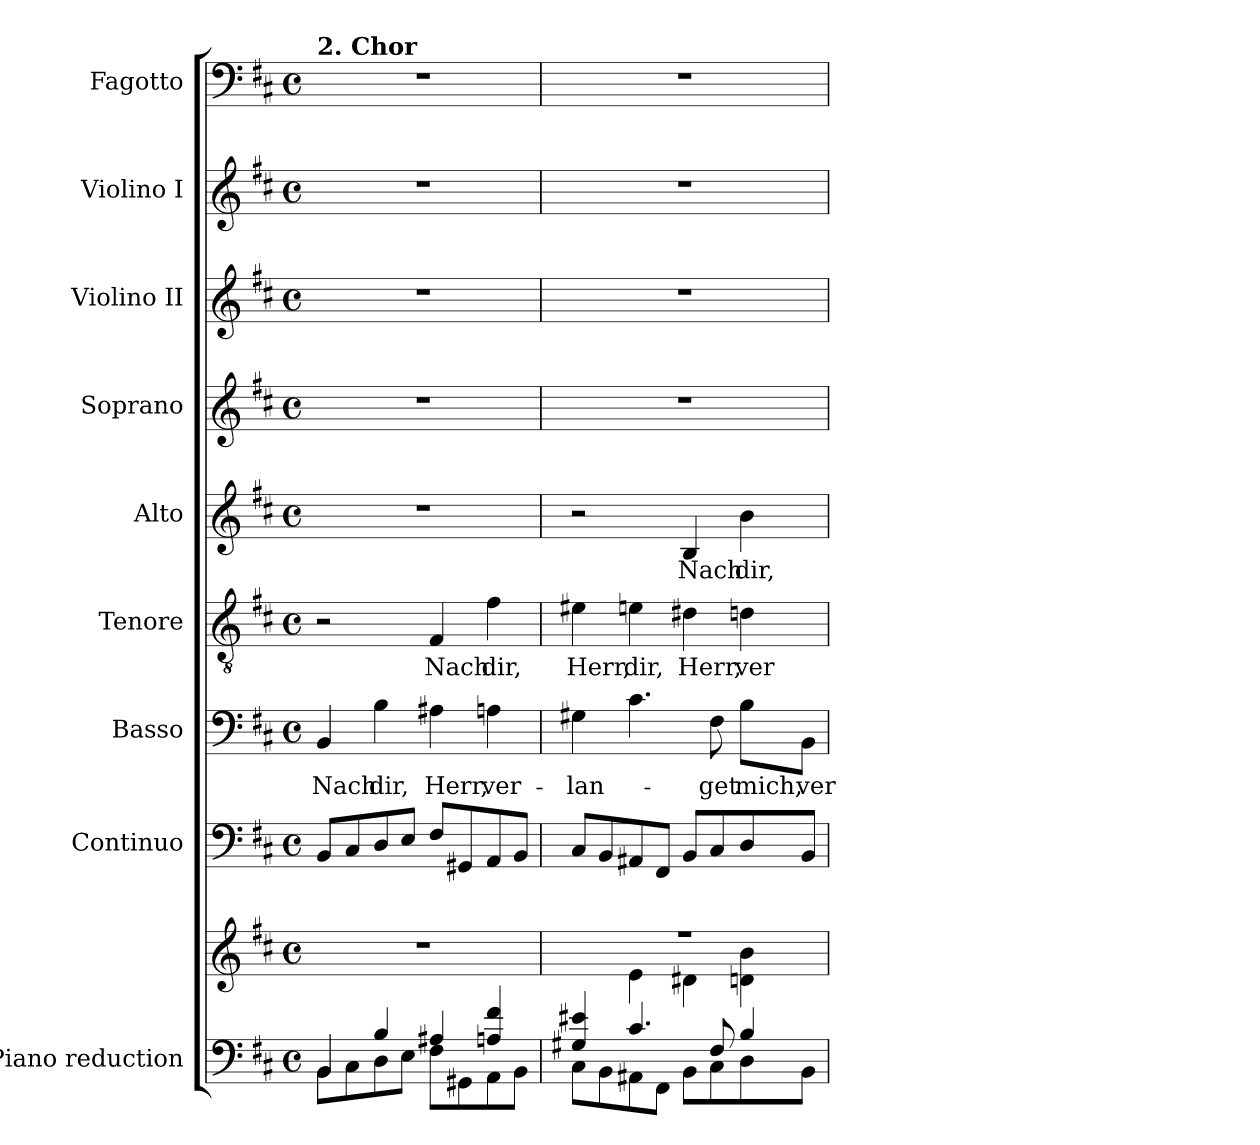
**kern	**kern	**kern	**kern	**text	**kern	**text	**kern	**text	**kern	**kern	**kern	**kern
*part9	*part9	*part8	*part7	*part7	*part6	*part6	*part5	*part5	*part4	*part3	*part2	*part1
*staff10	*staff9	*staff8	*staff7	*staff7	*staff6	*staff6	*staff5	*staff5	*staff4	*staff3	*staff2	*staff1
*I"Piano reduction	*	*I"Continuo	*I"Basso	*	*I"Tenore	*	*I"Alto	*	*I"Soprano	*I"Violino II	*I"Violino I	*I"Fagotto
*I'Pno	*	*	*	*	*	*	*	*	*	*I'Vln	*I'Vln	*
*clefF4	*clefG2	*clefF4	*clefF4	*	*clefGv2	*	*clefG2	*	*clefG2	*clefG2	*clefG2	*clefF4
*k[f#c#]	*k[f#c#]	*k[f#c#]	*k[f#c#]	*	*k[f#c#]	*	*k[f#c#]	*	*k[f#c#]	*k[f#c#]	*k[f#c#]	*k[f#c#]
*M4/4	*M4/4	*M4/4	*M4/4	*	*M4/4	*	*M4/4	*	*M4/4	*M4/4	*M4/4	*M4/4
*met(c)	*met(c)	*met(c)	*met(c)	*	*met(c)	*	*met(c)	*	*met(c)	*met(c)	*met(c)	*met(c)
=1	=1	=1	=1	=1	=1	=1	=1	=1	=1	=1	=1	=1
*^	*	*	*	*	*	*	*	*	*	*	*	*
!	!	!	!	!	!	!	!	!	!	!	!	!	!LO:TX:a:B:t=2. Chor
!	!	!	!	!	!LO:LY:b	!	!	!	!	!	!	!	!
4BB/	8BB\L	1r	8BB/L	4BB/	Nach	2r	.	1r	.	1r	1r	1r	1r
.	8C#\	.	8C#/	.	.	.	.	.	.	.	.	.	.
!	!	!	!	!	!LO:LY:b	!	!	!	!	!	!	!	!
4B!/	8D\	.	8D/	4B\	dir,	.	.	.	.	.	.	.	.
.	8E\J	.	8E/J	.	.	.	.	.	.	.	.	.	.
!	!	!	!	!	!LO:LY:b	!	!LO:LY:b	!	!	!	!	!	!
4A#X!/	8F#\L	.	8F#/L	4A#X\	Herr,	4F#/	Nach	.	.	.	.	.	.
.	8GG#X\	.	8GG#X/	.	.	.	.	.	.	.	.	.	.
!	!	!	!	!	!LO:LY:b	!	!LO:LY:b	!	!	!	!	!	!
4An!/ 4f#!/	8AA\	.	8AA/	4An\	ver-	4f#\	dir,	.	.	.	.	.	.
.	8BB\J	.	8BB/J	.	.	.	.	.	.	.	.	.	.
=2	=2	=2	=2	=2	=2	=2	=2	=2	=2	=2	=2	=2	=2
*	*	*^	*	*	*	*	*	*	*	*	*	*	*
!	!	!	!	!	!	!LO:LY:b	!	!LO:LY:b	!	!	!	!	!	!
4G#X!/ 4e#X!/	8C#\L	1r	4ryy	8C#/L	4G#X\	lan-	4e#X\	Herr,	2r	.	1r	1r	1r	1r
.	8BB\	.	.	8BB/	.	.	.	.	.	.	.	.	.	.
!	!	!	!	!	!	!	!	!LO:LY:b	!	!	!	!	!	!
4.c#!/	8AA#X\	.	4e!\	8AA#X/	4.c#\	.	4en\	dir,	.	.	.	.	.	.
.	8FF#\J	.	.	8FF#/J	.	.	.	.	.	.	.	.	.	.
!	!	!	!	!	!	!	!	!LO:LY:b	!	!LO:LY:b	!	!	!	!
.	8BB\L	.	4d#X!\	8BB/L	.	.	4d#X\	Herr,	4B/	Nach	.	.	.	.
!	!	!	!	!	!	!LO:LY:b	!	!	!	!	!	!	!	!
8F#!/	8C#\	.	.	8C#/	8F#\	get	.	.	.	.	.	.	.	.
!	!	!	!	!	!	!LO:LY:b	!	!LO:LY:b	!	!LO:LY:b	!	!	!	!
4B!/	8D\	.	4dn!\ 4b!\	8D/	8B\L	mich,	4dn\	ver-	4b\	dir,	.	.	.	.
!	!	!	!	!	!	!LO:LY:b	!	!	!	!	!	!	!	!
.	8BB\J	.	.	8BB/J	8BB\J	ver-	.	.	.	.	.	.	.	.
*v	*v	*	*	*	*	*	*	*	*	*	*	*	*	*
*	*v	*v	*	*	*	*	*	*	*	*	*	*	*
=	=	=	=	=	=	=	=	=	=	=	=	=
*-	*-	*-	*-	*-	*-	*-	*-	*-	*-	*-	*-	*-
